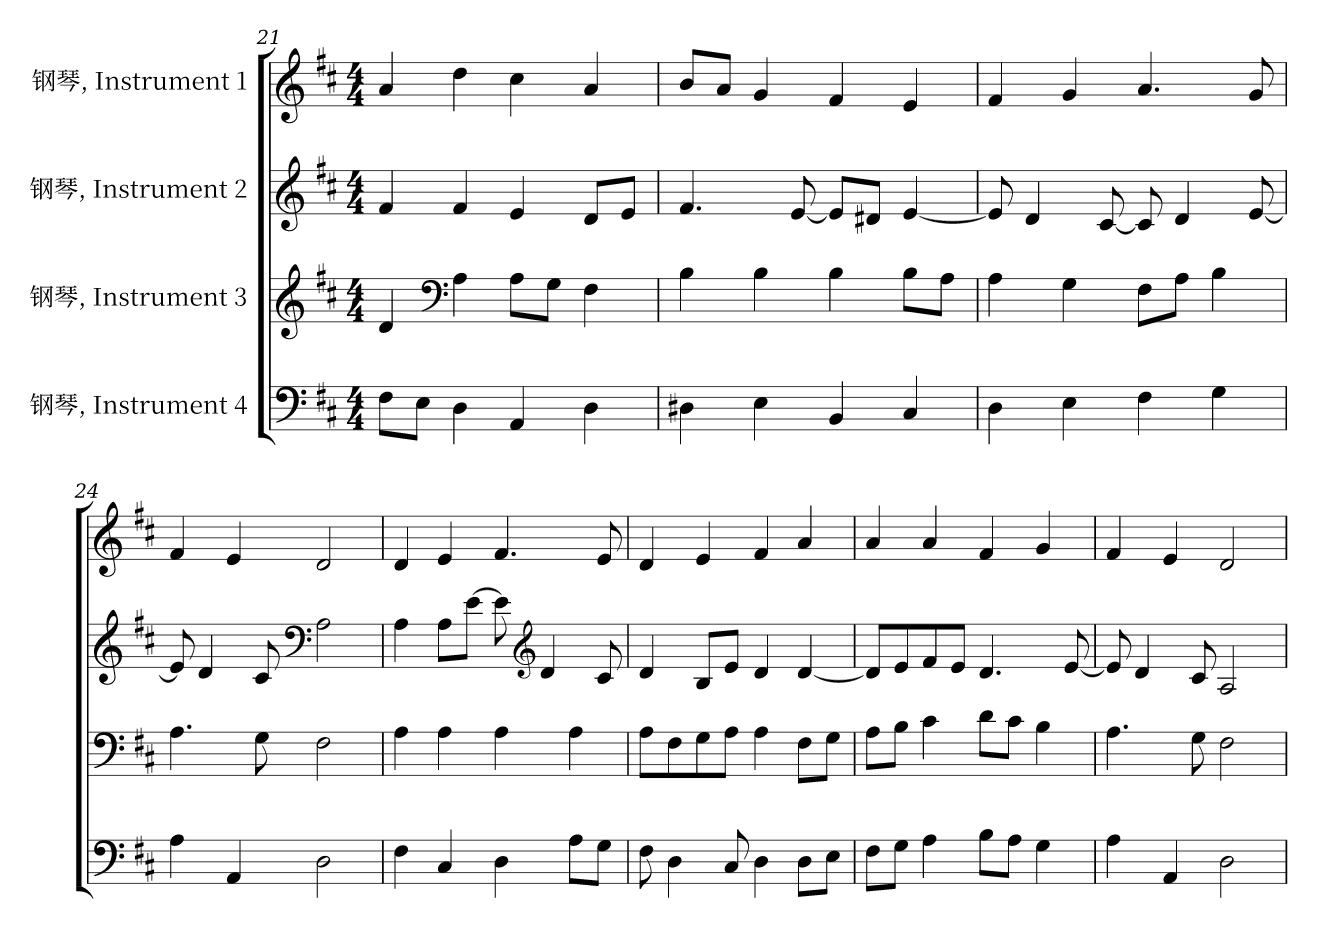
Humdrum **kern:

**kern	**kern	**kern	**kern
*part4	*part3	*part2	*part1
*staff4	*staff3	*staff2	*staff1
*I"钢琴, Instrument 4	*I"钢琴, Instrument 3	*I"钢琴, Instrument 2	*I"钢琴, Instrument 1
*clefF4	*clefG2	*clefG2	*clefG2
*k[f#c#]	*k[f#c#]	*k[f#c#]	*k[f#c#]
*M4/4	*M4/4	*M4/4	*M4/4
=21	=21	=21	=21
8F#\L	4d/	4f#/	4a/
8E\J	.	.	.
*	*clefF4	*	*
4D\	4A\	4f#/	4dd\
4AA/	8A\L	4e/	4cc#\
.	8G\J	.	.
4D\	4F#\	8d/L	4a/
.	.	8e/J	.
!!LO:LB:g=z
=22	=22	=22	=22
4D#X\	4B\	4.f#/	8b/L
.	.	.	8a/J
4E\	4B\	.	4g/
.	.	[8e/	.
4BB/	4B\	8e/L]	4f#/
.	.	8d#X/J	.
4C#/	8B\L	[4e/	4e/
.	8A\J	.	.
=23	=23	=23	=23
4D\	4A\	8e/]	4f#/
.	.	4d/	.
4E\	4G\	.	4g/
.	.	[8c#/	.
4F#\	8F#\L	8c#/]	4.a/
.	8A\J	4d/	.
4G\	4B\	.	.
.	.	[8e/	8g/
=24	=24	=24	=24
4A\	4.A\	8e/]	4f#/
.	.	4d/	.
4AA/	.	.	4e/
.	8G\	8c#/	.
*	*	*clefF4	*
2D\	2F#\	2A\	2d/
=25	=25	=25	=25
4F#\	4A\	4A\	4d/
4C#/	4A\	8A\L	4e/
.	.	[8e\J	.
4D\	4A\	8e\]	4.f#/
*	*	*clefG2	*
.	.	4d/	.
8A\L	4A\	.	.
8G\J	.	8c#/	8e/
!!LO:PB:g=z
=26	=26	=26	=26
8F#\	8A\L	4d/	4d/
4D\	8F#\	.	.
.	8G\	8B/L	4e/
8C#/	8A\J	8e/J	.
4D\	4A\	4d/	4f#/
8D\L	8F#\L	[4d/	4a/
8E\J	8G\J	.	.
=27	=27	=27	=27
8F#\L	8A\L	8d/L]	4a/
8G\J	8B\J	8e/	.
4A\	4c#\	8f#/	4a/
.	.	8e/J	.
8B\L	8d\L	4.d/	4f#/
8A\J	8c#\J	.	.
4G\	4B\	.	4g/
.	.	[8e/	.
=28	=28	=28	=28
4A\	4.A\	8e/]	4f#/
.	.	4d/	.
4AA/	.	.	4e/
.	8G\	8c#/	.
2D\	2F#\	2A/	2d/
=	=	=	=
*-	*-	*-	*-
